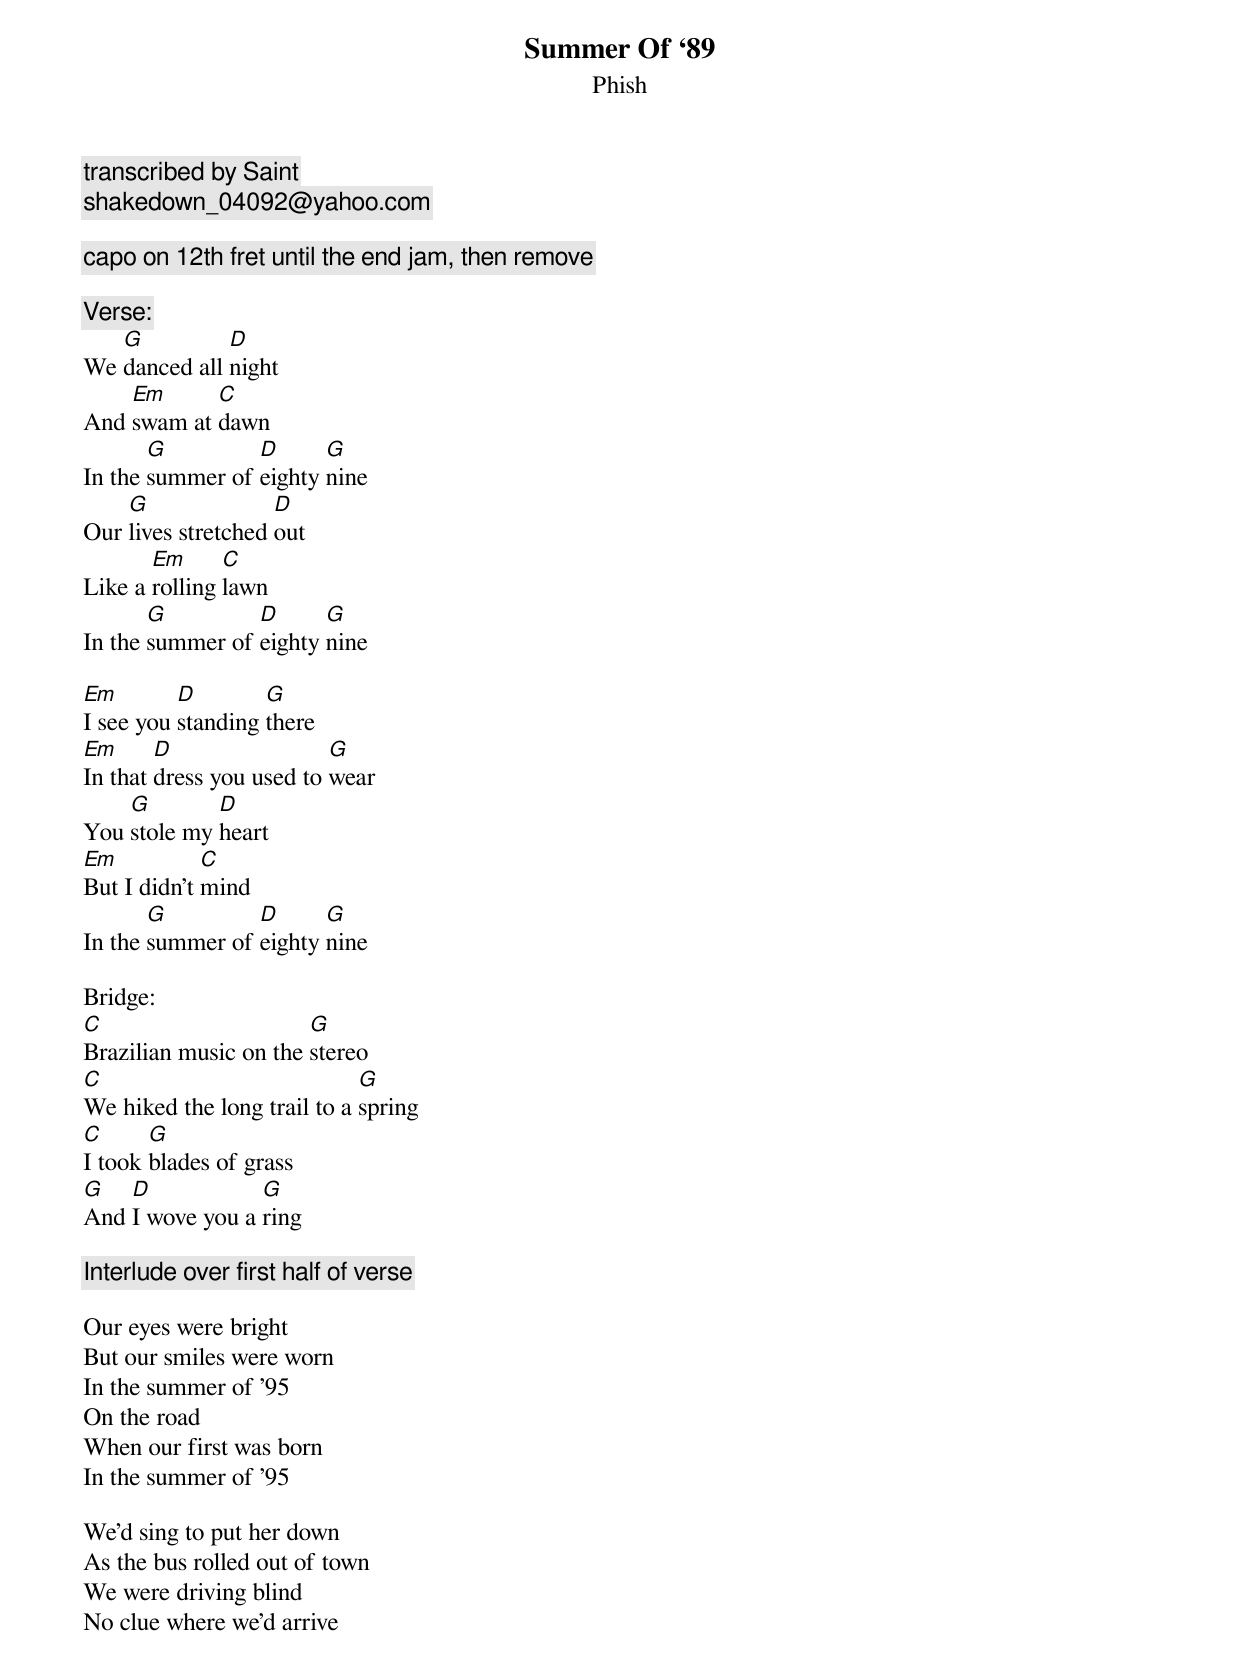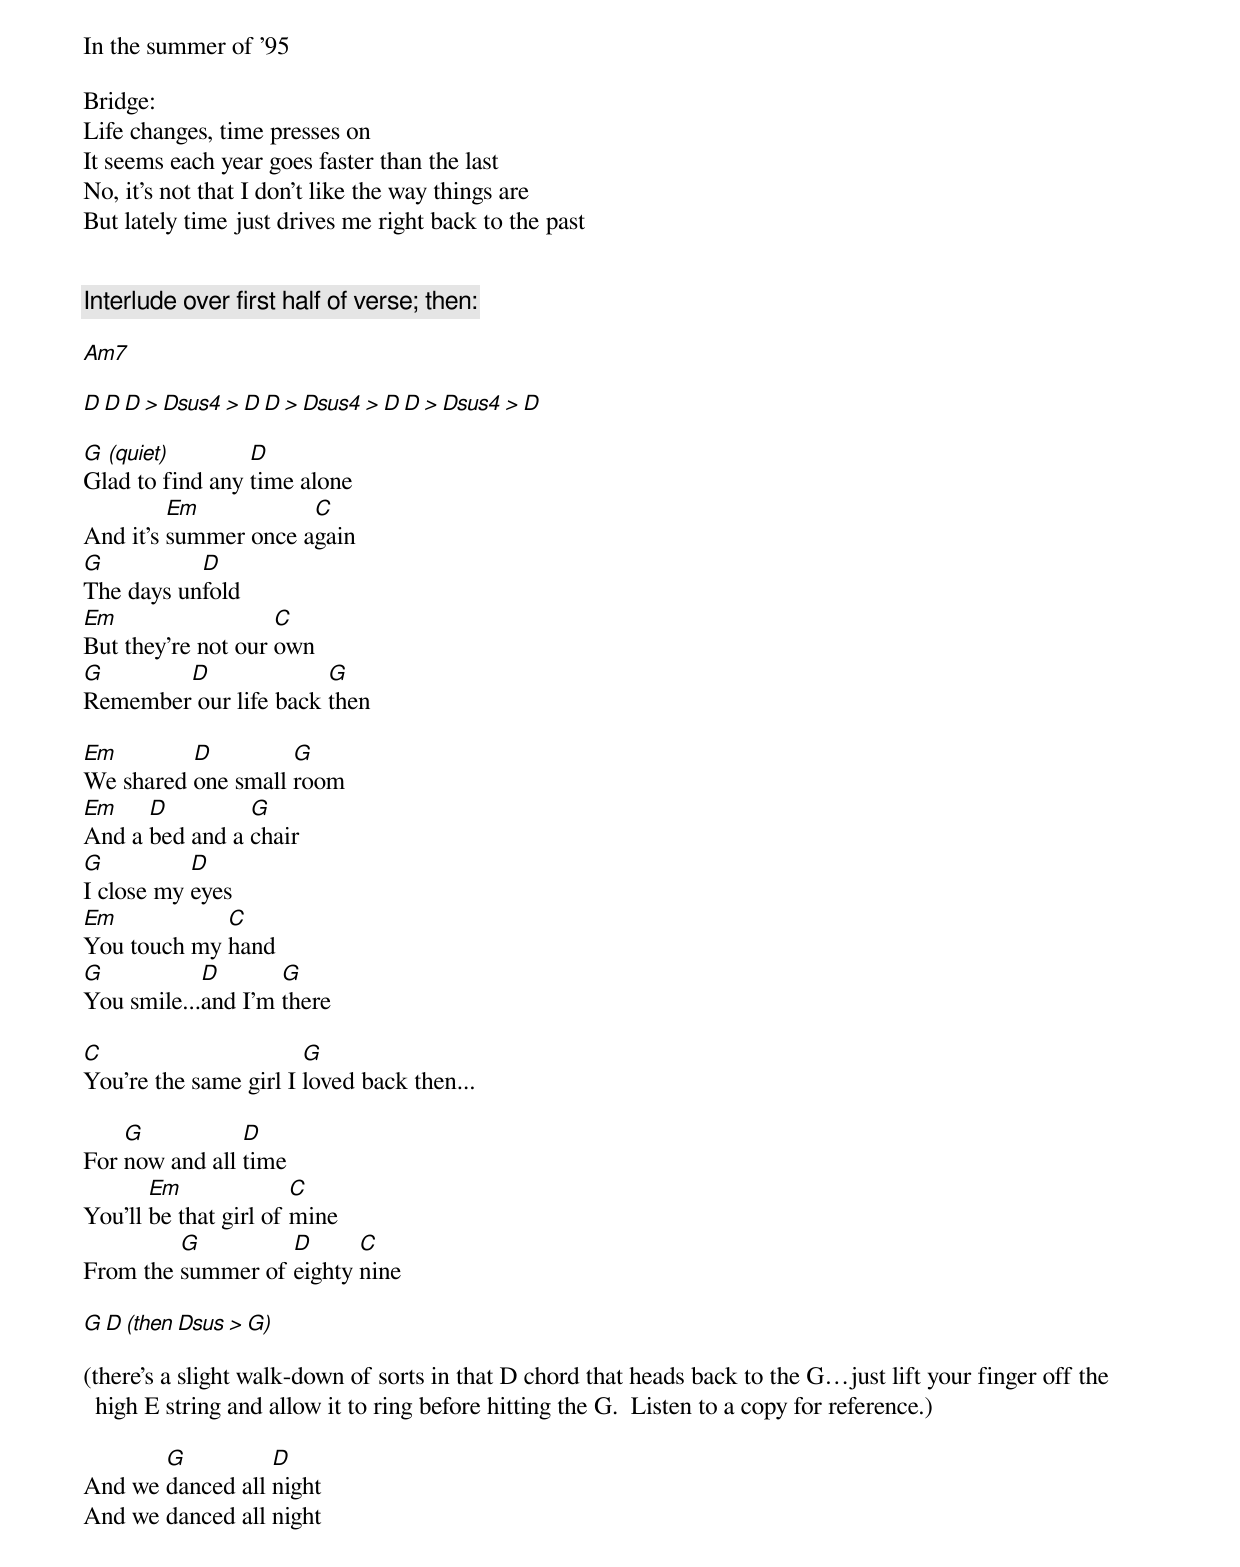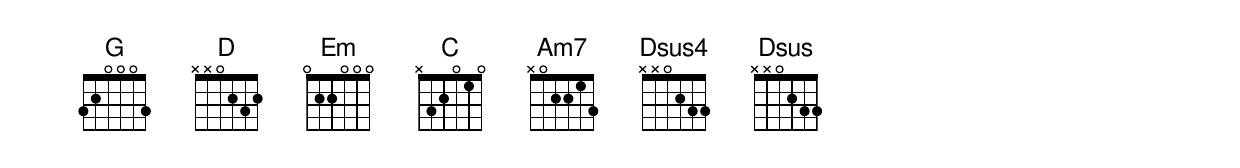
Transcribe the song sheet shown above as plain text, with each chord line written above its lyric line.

Summer Of ‘89
Phish
transcribed by Saint
shakedown_04092@yahoo.com

capo on 12th fret until the end jam, then remove

Verse:
   G          D
We danced all night
    Em      C
And swam at dawn
       G         D      G
In the summer of eighty nine
    G               D
Our lives stretched out
       Em      C
Like a rolling lawn
       G         D      G
In the summer of eighty nine

Em        D        G
I see you standing there
Em      D                 G
In that dress you used to wear
    G        D
You stole my heart
Em           C
But I didn't mind
       G         D      G
In the summer of eighty nine

Bridge:
C                      G
Brazilian music on the stereo
C                            G
We hiked the long trail to a spring
C      G
I took blades of grass
G   D            G
And I wove you a ring

[Interlude over first half of verse]

Our eyes were bright
But our smiles were worn
In the summer of '95
On the road
When our first was born
In the summer of '95

We'd sing to put her down
As the bus rolled out of town
We were driving blind
No clue where we'd arrive
In the summer of '95

Bridge:
Life changes, time presses on
It seems each year goes faster than the last
No, it's not that I don't like the way things are
But lately time just drives me right back to the past


[Interlude over first half of verse; then:]

Am7

D D   D > Dsus4 > D	D > Dsus4 > D	D > Dsus4 > D

G (quiet)        D
Glad to find any time alone
         Em           C
And it's summer once again
G          D
The days unfold
Em                  C
But they're not our own
G       D              G
Remember our life back then

Em        D         G
We shared one small room
Em    D         G
And a bed and a chair
G          D
I close my eyes
Em           C
You touch my hand
G           D       G
You smile...and I'm there

C                      G
You're the same girl I loved back then...

    G           D
For now and all time
       Em              C
You'll be that girl of mine
         G         D      C
From the summer of eighty nine

G  D  (then Dsus > G)

(there’s a slight walk-down of sorts in that D chord that heads back to the G…just lift your finger off the high E string and allow it to ring before hitting the G.  Listen to a copy for reference.)

       G          D
And we danced all night
And we danced all night
